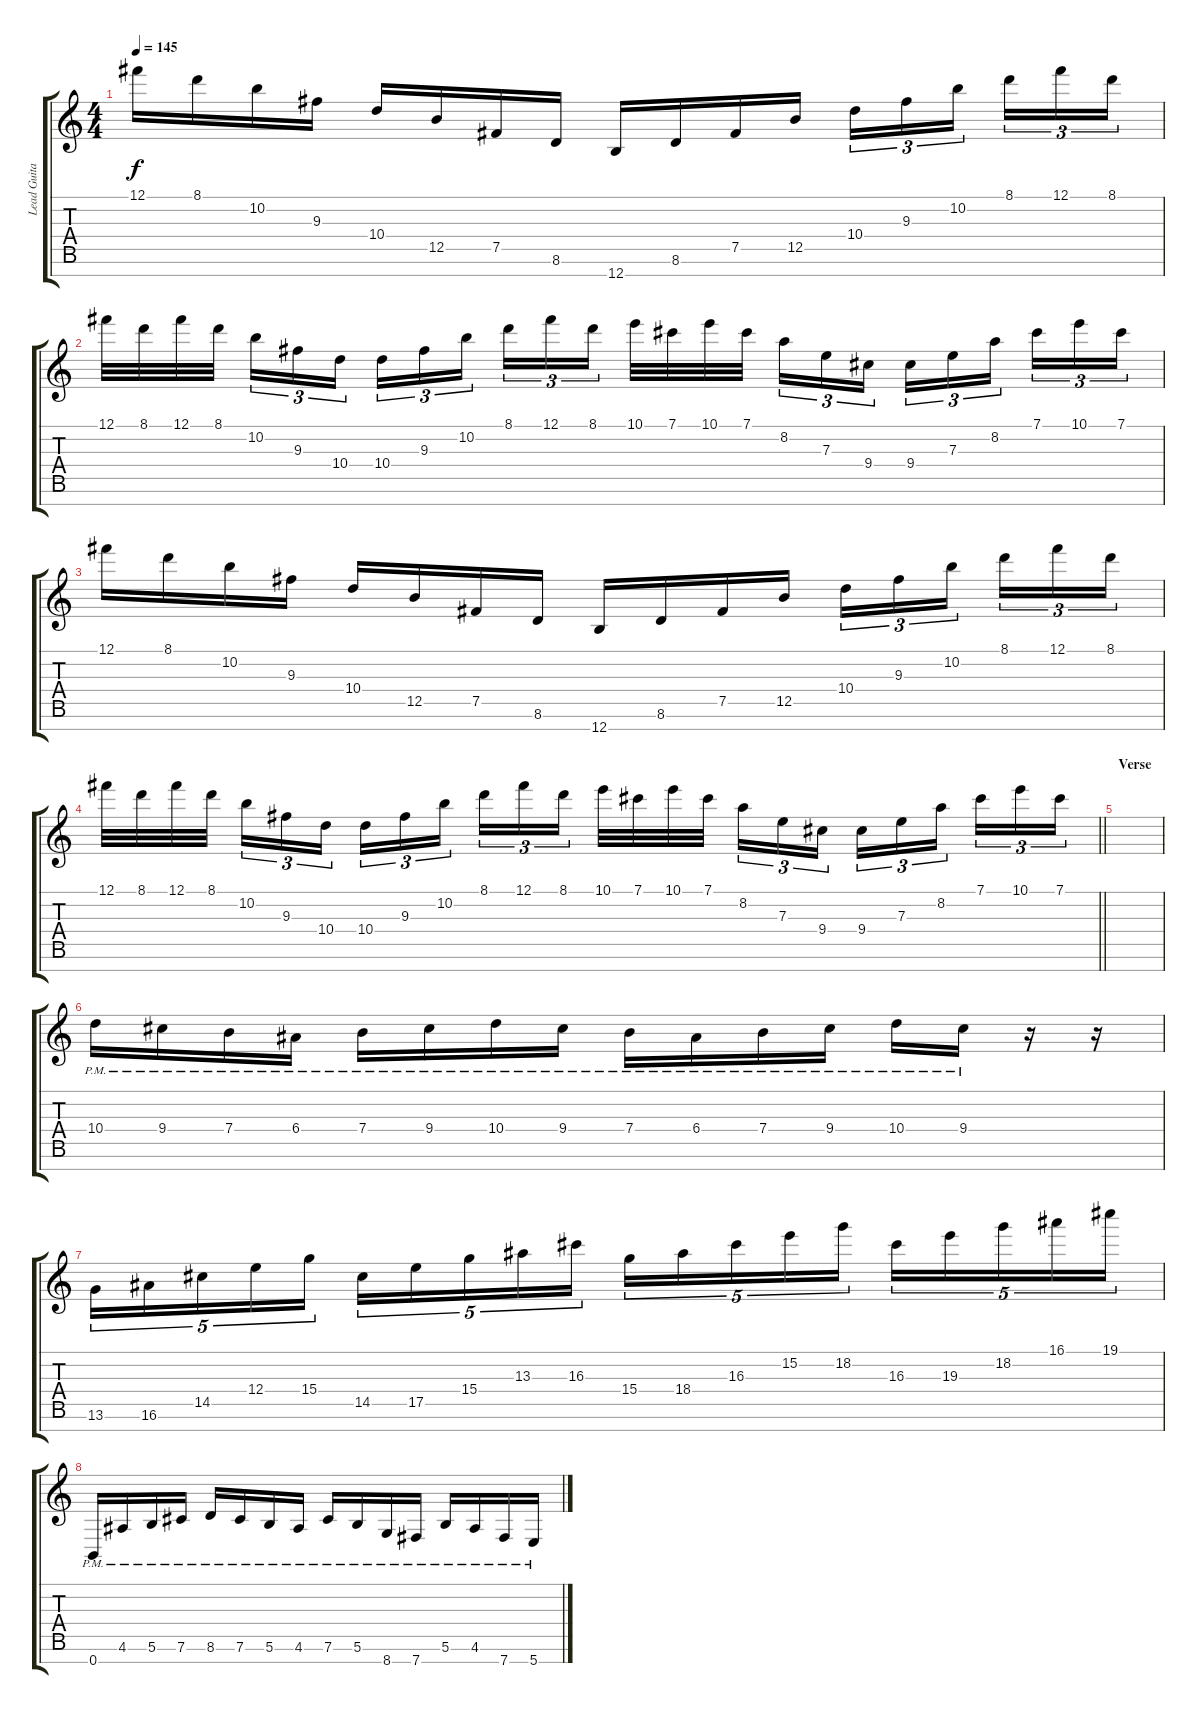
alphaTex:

\track ("Lead Guitar (Chris Storey)" "Lead Guita") {instrument distortionguitar}
\staff {score tabs}
\tuning (Gb4 Db4 A3 E3 B2 Gb2 B1) {hide}
\ts (4 4)
\tempo 145
\clef g2
\ks c
12.1.16{dy f balance 8} 8.1.16 10.2.16 9.3.16 10.4.16 12.5.16 7.5.16 8.6.16 12.7.16 8.6.16 7.5.16 12.5.16 10.4.16{tu (3 2)} 9.3.16{tu (3 2)} 10.2.16{tu (3 2) beam splitsecondary} 8.1.16{tu (3 2)} 12.1.16{tu (3 2)} 8.1.16{tu (3 2)} |
12.1.32 8.1.32 12.1.32 8.1.32{beam splitsecondary} 10.2.16{tu (3 2)} 9.3.16{tu (3 2)} 10.4.16{tu (3 2)} 10.4.16{tu (3 2)} 9.3.16{tu (3 2)} 10.2.16{tu (3 2) beam splitsecondary} 8.1.16{tu (3 2)} 12.1.16{tu (3 2)} 8.1.16{tu (3 2)} 10.1.32 7.1.32 10.1.32 7.1.32{beam splitsecondary} 8.2.16{tu (3 2)} 7.3.16{tu (3 2)} 9.4.16{tu (3 2)} 9.4.16{tu (3 2)} 7.3.16{tu (3 2)} 8.2.16{tu (3 2) beam splitsecondary} 7.1.16{tu (3 2)} 10.1.16{tu (3 2)} 7.1.16{tu (3 2)} |
12.1.16 8.1.16 10.2.16 9.3.16 10.4.16 12.5.16 7.5.16 8.6.16 12.7.16 8.6.16 7.5.16 12.5.16 10.4.16{tu (3 2)} 9.3.16{tu (3 2)} 10.2.16{tu (3 2) beam splitsecondary} 8.1.16{tu (3 2)} 12.1.16{tu (3 2)} 8.1.16{tu (3 2)} |
\barLineRight lightlight
12.1.32 8.1.32 12.1.32 8.1.32{beam splitsecondary} 10.2.16{tu (3 2)} 9.3.16{tu (3 2)} 10.4.16{tu (3 2)} 10.4.16{tu (3 2)} 9.3.16{tu (3 2)} 10.2.16{tu (3 2) beam splitsecondary} 8.1.16{tu (3 2)} 12.1.16{tu (3 2)} 8.1.16{tu (3 2)} 10.1.32 7.1.32 10.1.32 7.1.32{beam splitsecondary} 8.2.16{tu (3 2)} 7.3.16{tu (3 2)} 9.4.16{tu (3 2)} 9.4.16{tu (3 2)} 7.3.16{tu (3 2)} 8.2.16{tu (3 2) beam splitsecondary} 7.1.16{tu (3 2)} 10.1.16{tu (3 2)} 7.1.16{tu (3 2)} |
\section ("" "Verse")
|
10.4{pm}.16{balance 16} 9.4{pm}.16 7.4{pm}.16 6.4{pm}.16 7.4{pm}.16 9.4{pm}.16 10.4{pm}.16 9.4{pm}.16 7.4{pm}.16 6.4{pm}.16 7.4{pm}.16 9.4{pm}.16 10.4{pm}.16 9.4{pm}.16 r.16 r.16 |
13.6.16{tu (5 4)} 16.6.16{tu (5 4)} 14.5.16{tu (5 4)} 12.4.16{tu (5 4)} 15.4.16{tu (5 4)} 14.5.16{tu (5 4)} 17.5.16{tu (5 4)} 15.4.16{tu (5 4)} 13.3.16{tu (5 4)} 16.3.16{tu (5 4)} 15.4.16{tu (5 4)} 18.4.16{tu (5 4)} 16.3.16{tu (5 4)} 15.2.16{tu (5 4)} 18.2.16{tu (5 4)} 16.3.16{tu (5 4)} 19.3.16{tu (5 4)} 18.2.16{tu (5 4)} 16.1.16{tu (5 4)} 19.1.16{tu (5 4)} |
0.7{pm}.16 4.6{pm}.16 5.6{pm}.16 7.6{pm}.16 8.6{pm}.16 7.6{pm}.16 5.6{pm}.16 4.6{pm}.16 7.6{pm}.16 5.6{pm}.16 8.7{pm}.16 7.7{pm}.16 5.6{pm}.16 4.6{pm}.16 7.7{pm}.16 5.7{pm}.16
